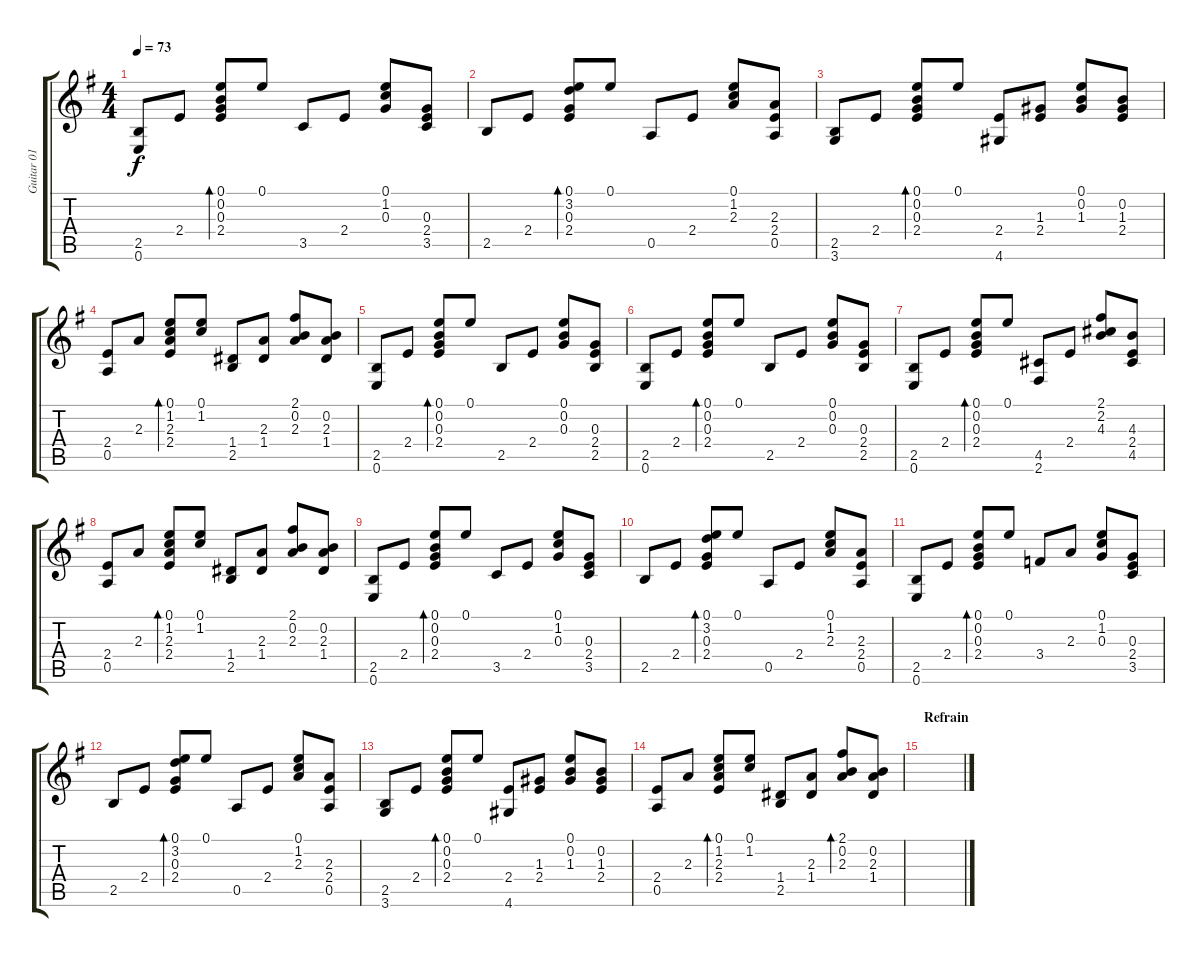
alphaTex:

\track ("Guitar 01" "Guitar 01") {instrument acousticguitarnylon}
\staff {score tabs}
\tuning (E4 B3 G3 D3 A2 E2) {hide}
\ts (4 4)
\tempo 73
\clef g2
\ks g
(2.5 0.6).8{dy f} 2.4.8 (0.1 0.2 0.3 2.4).8{bd 240} 0.1.8 3.5.8 2.4.8 (0.1 1.2 0.3).8 (0.3 2.4 3.5).8 |
2.5.8 2.4.8 (0.1 3.2 0.3 2.4).8{bd 240} 0.1.8 0.5.8 2.4.8 (0.1 1.2 2.3).8 (2.3 2.4 0.5).8 |
(2.5 3.6).8 2.4.8 (0.1 0.2 0.3 2.4).8{bd 240} 0.1.8 (2.4 4.6).8 (1.3 2.4).8 (0.1 0.2 1.3).8 (0.2 1.3 2.4).8 |
(2.4 0.5).8 2.3.8 (0.1 1.2 2.3 2.4).8{bd 240} (0.1 1.2).8 (1.4 2.5).8 (2.3 1.4).8 (2.1 0.2 2.3).8 (0.2 2.3 1.4).8 |
(2.5 0.6).8 2.4.8 (0.1 0.2 0.3 2.4).8{bd 240} 0.1.8 2.5.8 2.4.8 (0.1 0.2 0.3).8 (0.3 2.4 2.5).8 |
(2.5 0.6).8 2.4.8 (0.1 0.2 0.3 2.4).8{bd 240} 0.1.8 2.5.8 2.4.8 (0.1 0.2 0.3).8 (0.3 2.4 2.5).8 |
(2.5 0.6).8 2.4.8 (0.1 0.2 0.3 2.4).8{bd 240} 0.1.8 (4.5 2.6).8 2.4.8 (2.1 2.2 4.3).8 (4.3 2.4 4.5).8 |
(2.4 0.5).8 2.3.8 (0.1 1.2 2.3 2.4).8{bd 240} (0.1 1.2).8 (1.4 2.5).8 (2.3 1.4).8 (2.1 0.2 2.3).8 (0.2 2.3 1.4).8 |
(2.5 0.6).8 2.4.8 (0.1 0.2 0.3 2.4).8{bd 240} 0.1.8 3.5.8 2.4.8 (0.1 1.2 0.3).8 (0.3 2.4 3.5).8 |
2.5.8 2.4.8 (0.1 3.2 0.3 2.4).8{bd 240} 0.1.8 0.5.8 2.4.8 (0.1 1.2 2.3).8 (2.3 2.4 0.5).8 |
(2.5 0.6).8 2.4.8 (0.1 0.2 0.3 2.4).8{bd 240} 0.1.8 3.4.8 2.3.8 (0.1 1.2 0.3).8 (0.3 2.4 3.5).8 |
2.5.8 2.4.8 (0.1 3.2 0.3 2.4).8{bd 60} 0.1.8 0.5.8 2.4.8 (0.1 1.2 2.3).8 (2.3 2.4 0.5).8 |
(2.5 3.6).8 2.4.8 (0.1 0.2 0.3 2.4).8{bd 60} 0.1.8 (2.4 4.6).8 (1.3 2.4).8 (0.1 0.2 1.3).8 (0.2 1.3 2.4).8 |
(2.4 0.5).8 2.3.8 (0.1 1.2 2.3 2.4).8{bd 60} (0.1 1.2).8 (1.4 2.5).8 (2.3 1.4).8 (2.1 0.2 2.3).8{bd 60} (0.2 2.3 1.4).8 |
\section ("" "Refrain")
